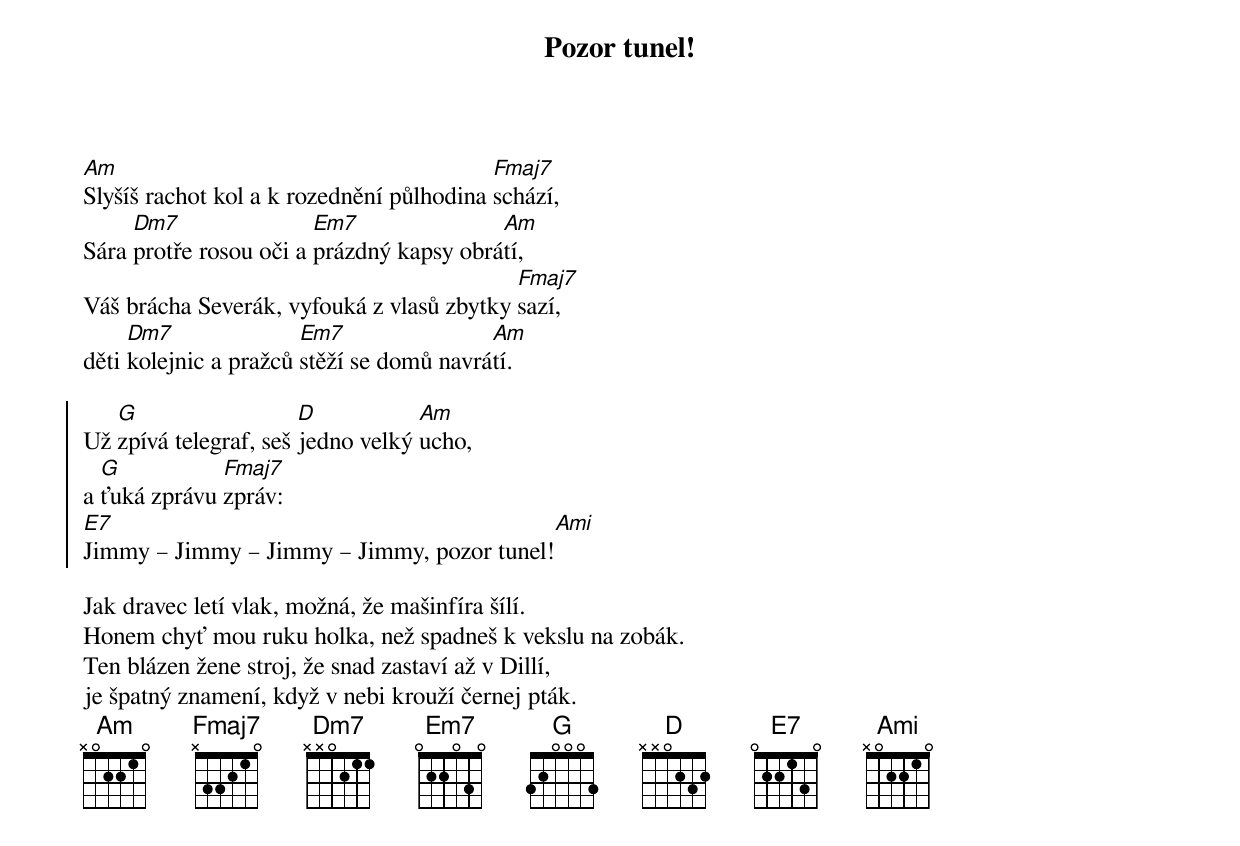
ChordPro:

{title: Pozor tunel!}
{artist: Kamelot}

[Am]Slyšíš rachot kol a k rozednění půlhodina [Fmaj7]schází,
Sára [Dm7]protře rosou oči a [Em7]prázdný kapsy obrá[Am]tí,
Váš brácha Severák, vyfouká z vlasů zbytky [Fmaj7]sazí,
děti [Dm7]kolejnic a pražců [Em7]stěží se domů navrá[Am]tí.

{soc}
Už [G]zpívá telegraf, seš [D]jedno velký [Am]ucho,
a [G]ťuká zprávu [Fmaj7]zpráv:
[E7]Jimmy – Jimmy – Jimmy – Jimmy, pozor tunel![Ami]
{eoc}

Jak dravec letí vlak, možná, že mašinfíra šílí.
Honem chyť mou ruku holka, než spadneš k vekslu na zobák.
Ten blázen žene stroj, že snad zastaví až v Dillí,
je špatný znamení, když v nebi krouží černej pták.
